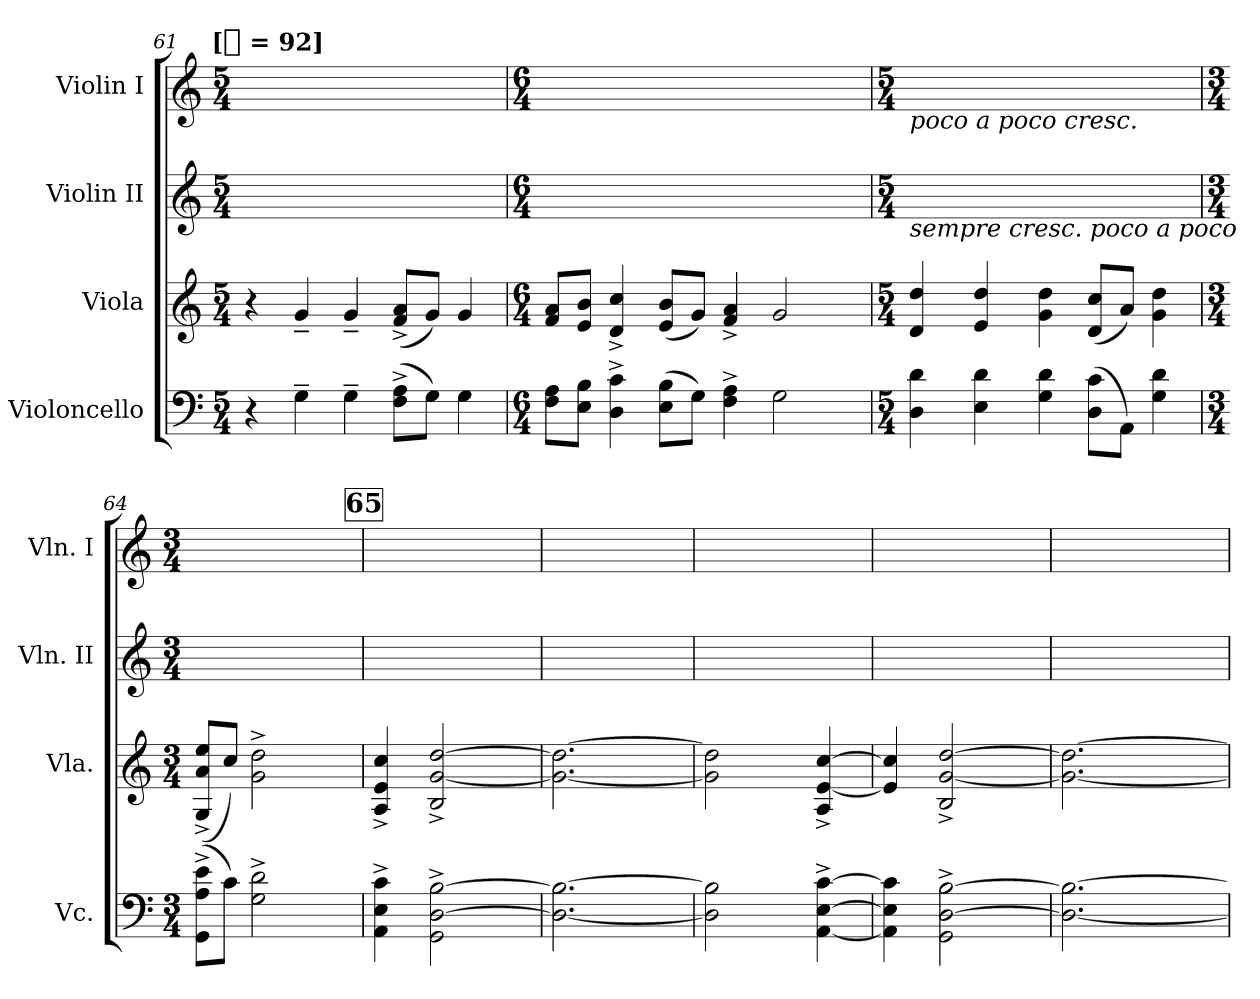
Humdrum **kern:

**kern	**kern	**kern	**kern
*part4	*part3	*part2	*part1
*staff4	*staff3	*staff2	*staff1
*I"Violoncello	*I"Viola	*I"Violin II	*I"Violin I
*I'Vc.	*I'Vla.	*I'Vln. II	*I'Vln. I
*clefF4	*clefG2	*clefG2	*clefG2
*k[]	*k[]	*k[]	*k[]
*C:	*C:	*C:	*C:
!!LO:TX:omd:t=[[quarter] = 92]
*M5/4	*M5/4	*M5/4	*M5/4
*MM92	*MM92	*MM92	*MM92
=61	=61	=61	=61
4r	4r	2ryy	2.ryy
4G~	4g~	.	.
4G~	4g~	4ryy	.
(8F^ 8A^L	(8f^ 8a^L	4ryy	2ryy
8GJ)	8gJ)	.	.
4G	4g	4ryy	.
=62	=62	=62	=62
*M6/4	*M6/4	*M6/4	*M6/4
8F 8AL	8f 8aL	4ryy	2.ryy
8E 8BJ	8e 8bJ	.	.
4D^ 4c^	4d^ 4cc^	4ryy	.
(8E 8BL	(8e 8bL	4ryy	.
8GJ)	8gJ)	.	.
4F^ 4A^	4f^ 4a^	4ryy	2.ryy
2G	2g	4ryy	.
.	.	4ryy	.
=63	=63	=63	=63
*M5/4	*M5/4	*M5/4	*M5/4
!	!	!	!LO:TX:b:i:t=poco a poco cresc.
!	!	!LO:TX:b:i:t=sempre cresc. poco a poco	!
4D 4d	4d 4dd	8ryy	2ryy
.	.	4ryy	.
4E 4d	4e 4dd	.	.
.	.	8ryy	.
4G 4d	4g 4dd	4ryy	2.ryy
(8D 8cL	(8d 8ccL	8ryy	.
8AAJ)	8aJ)	8ryy	.
4G 4d	4g 4dd	4ryy	.
=64	=64	=64	=64
*M3/4	*M3/4	*M3/4	*M3/4
(8GG^ 8A^ 8e^L	(8G^> 8a^> 8ee^>L	8ryy	2.ryy
8cJ)	8ccJ)	4ryy	.
2G^ 2d^	2g^ 2dd^	.	.
.	.	8ryy	.
.	.	8ryy	.
.	.	8ryy	.
!!LO:REH:place=s1:t=65
=65	=65	=65	=65
4AA^ 4E^ 4c^	4A^> 4e^> 4cc^>	8ryy	4ryy
.	.	8ryy	.
2GG^ [2D^ [2B^	2B^> [2g^> [2dd^>	8ryy	4ryy
.	.	4ryy	.
.	.	.	4ryy
.	.	8ryy	.
=66	=66	=66	=66
2.D_ 2.B_	2.g_ 2.dd_	4ryy	4ryy
.	.	8ryy	8ryy
.	.	8ryy	8ryy
.	.	4ryy	4ryy
=67	=67	=67	=67
2D] 2B]	2g] 2dd]	8ryy	8ryy
.	.	8ryy	8ryy
.	.	8ryy	4ryy
.	.	8ryy	.
[4AA^ [4E^ [4c^	4A^> [4e^> [4cc^>	8ryy	4ryy
.	.	8ryy	.
=68	=68	=68	=68
4AA] 4E] 4c]	4e] 4cc]	8ryy	4ryy
.	.	8ryy	.
2GG^ [2D^ [2B^	2B^> [2g^> [2dd^>	8ryy	4ryy
.	.	8ryy	.
.	.	8ryy	8ryy
.	.	8ryy	8ryy
=69	=69	=69	=69
2.D_ 2.B_	2.g_ 2.dd_	8ryy	4ryy
.	.	8ryy	.
.	.	8ryy	8ryy
.	.	8ryy	8ryy
.	.	8ryy	8ryy
.	.	8ryy	8ryy
=	=	=	=
*-	*-	*-	*-
